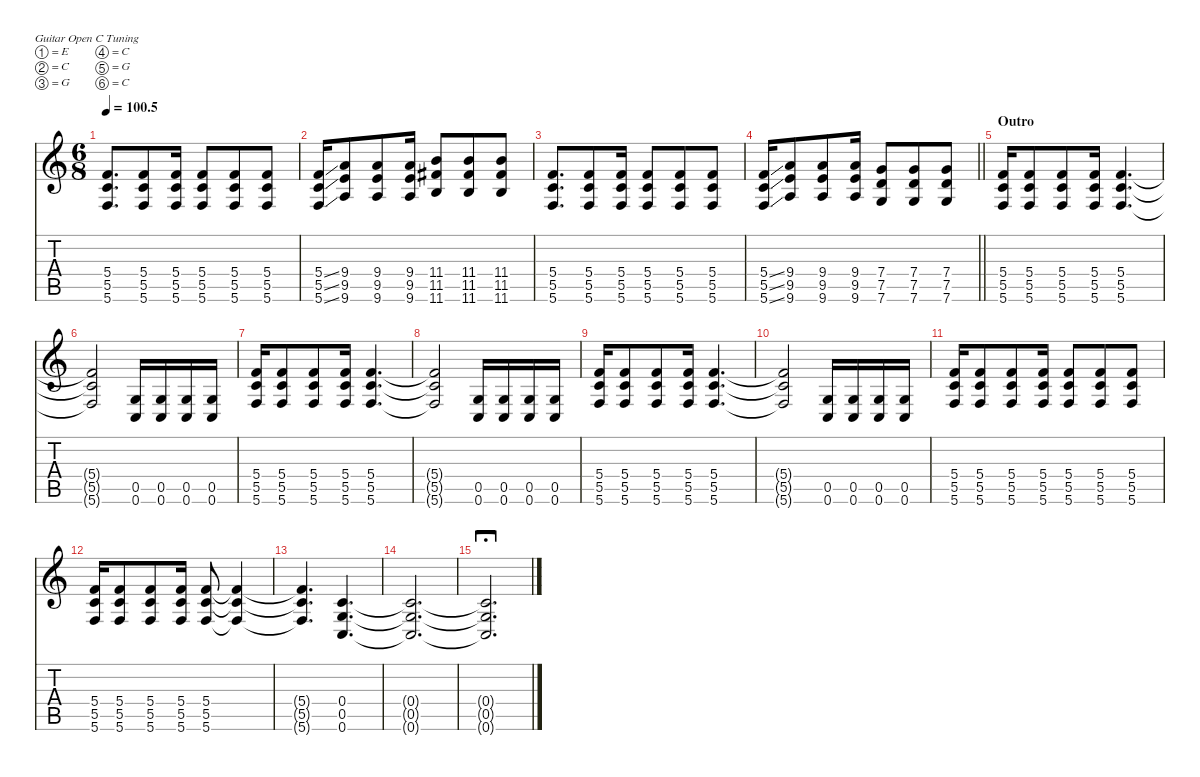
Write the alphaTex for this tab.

\defaultSystemsLayout 4
\hideDynamics
\bracketExtendMode nobrackets
\singleTrackTrackNamePolicy hidden
\multiTrackTrackNamePolicy hidden
\firstSystemTrackNameMode fullname
\firstSystemTrackNameOrientation horizontal
\otherSystemsTrackNameOrientation horizontal
\track ("Guitar II (secondary guitar)" "dist.guit.") {instrument distortionguitar}
\staff {score tabs}
\tuning (E4 C4 G3 C3 G2 C2)
\ts (6 8)
\tempo
100.5
\accidentals auto
\clef g2
\ottava regular
\simile none
\ks c
(5.4 5.5 5.6).8{d dy ppp beam Up} (5.4 5.5 5.6).8{beam Up} (5.4 5.5 5.6).16{beam Up} (5.4 5.5 5.6).8{beam Up} (5.4 5.5 5.6).8{beam Up} (5.4 5.5 5.6).8{beam Up} |
(5.4{ss} 5.5{ss} 5.6{ss}).16{beam Up} (9.4 9.5 9.6).8{beam Up} (9.4 9.5 9.6).8{beam Up} (9.4 9.5 9.6).16{beam Up} (11.4 11.5{acc #} 11.6).8{beam Up} (11.4 11.5{acc #} 11.6).8{beam Up} (11.4 11.5{acc #} 11.6).8{beam Up} |
(5.4 5.5 5.6).8{d beam Up} (5.4 5.5 5.6).8{beam Up} (5.4 5.5 5.6).16{beam Up} (5.4 5.5 5.6).8{beam Up} (5.4 5.5 5.6).8{beam Up} (5.4 5.5 5.6).8{beam Up} |
\barLineRight lightlight
(5.4{ss} 5.5{ss} 5.6{ss}).16{beam Up} (9.4 9.5 9.6).8{beam Up} (9.4 9.5 9.6).8{beam Up} (9.4 9.5 9.6).16{beam Up} (7.4 7.5 7.6).8{beam Up} (7.4 7.5 7.6).8{beam Up} (7.4 7.5 7.6).8{beam Up} |
\section ("" "Outro")
(5.4 5.5 5.6).16{beam Up} (5.4 5.5 5.6).8{beam Up} (5.4 5.5 5.6).8{beam Up} (5.4 5.5 5.6).16{beam Up} (5.4 5.5 5.6).4{d beam Up} |
(5.4{t} 5.5{t} 5.6{t}).2{beam Up} (0.5 0.6).16{beam Up} (0.5 0.6).16{beam Up} (0.5 0.6).16{beam Up} (0.5 0.6).16{beam Up} |
(5.4 5.5 5.6).16{beam Up} (5.4 5.5 5.6).8{beam Up} (5.4 5.5 5.6).8{beam Up} (5.4 5.5 5.6).16{beam Up} (5.4 5.5 5.6).4{d beam Up} |
(5.4{t} 5.5{t} 5.6{t}).2{beam Up} (0.5 0.6).16{beam Up} (0.5 0.6).16{beam Up} (0.5 0.6).16{beam Up} (0.5 0.6).16{beam Up} |
(5.4 5.5 5.6).16{beam Up} (5.4 5.5 5.6).8{beam Up} (5.4 5.5 5.6).8{beam Up} (5.4 5.5 5.6).16{beam Up} (5.4 5.5 5.6).4{d beam Up} |
(5.4{t} 5.5{t} 5.6{t}).2{beam Up} (0.5 0.6).16{beam Up} (0.5 0.6).16{beam Up} (0.5 0.6).16{beam Up} (0.5 0.6).16{beam Up} |
(5.4 5.5 5.6).16{beam Up} (5.4 5.5 5.6).8{beam Up} (5.4 5.5 5.6).8{beam Up} (5.4 5.5 5.6).16{beam Up} (5.4 5.5 5.6).8{beam Up} (5.4 5.5 5.6).8{beam Up} (5.4 5.5 5.6).8{beam Up} |
(5.4 5.5 5.6).16{beam Up} (5.4 5.5 5.6).8{beam Up} (5.4 5.5 5.6).8{beam Up} (5.4 5.5 5.6).16{beam Up} (5.4 5.5 5.6).8{beam Up} (5.4{t} 5.5{t} 5.6{t}).4{beam Up} |
(5.4{t} 5.5{t} 5.6{t}).4{d beam Up} (0.6 0.5 0.4).4{d beam Up} |
(0.4{t} 0.5{t} 0.6{t}).2{d beam Up} |
(0.4{t} 0.5{t} 0.6{t}).2{d fermata (long 1) beam Up}
